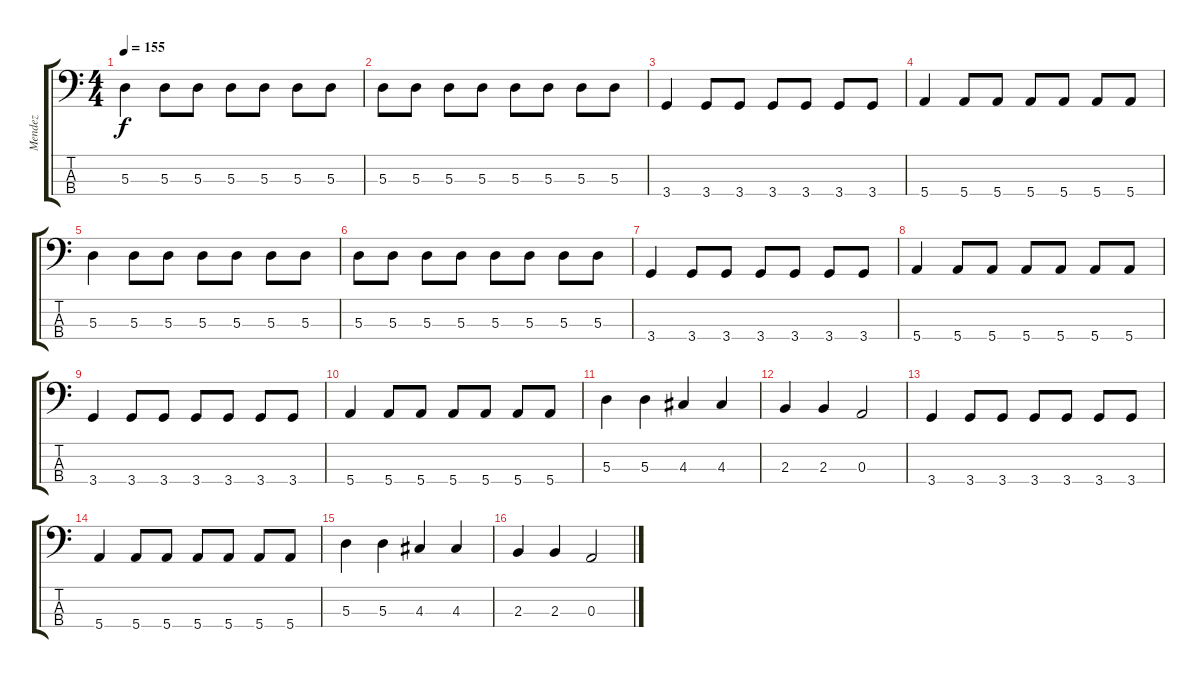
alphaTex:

\track ("Mendez" "Mendez") {instrument electricbasspick}
\staff {score tabs}
\tuning (G2 D2 A1 E1) {hide}
\ts (4 4)
\tempo 155
\clef f4
\ks c
5.3.4{dy f} 5.3.8 5.3.8 5.3.8 5.3.8 5.3.8 5.3.8 |
5.3.8 5.3.8 5.3.8 5.3.8 5.3.8 5.3.8 5.3.8 5.3.8 |
3.4.4 3.4.8 3.4.8 3.4.8 3.4.8 3.4.8 3.4.8 |
5.4.4 5.4.8 5.4.8 5.4.8 5.4.8 5.4.8 5.4.8 |
5.3.4 5.3.8 5.3.8 5.3.8 5.3.8 5.3.8 5.3.8 |
5.3.8 5.3.8 5.3.8 5.3.8 5.3.8 5.3.8 5.3.8 5.3.8 |
3.4.4 3.4.8 3.4.8 3.4.8 3.4.8 3.4.8 3.4.8 |
5.4.4 5.4.8 5.4.8 5.4.8 5.4.8 5.4.8 5.4.8 |
3.4.4 3.4.8 3.4.8 3.4.8 3.4.8 3.4.8 3.4.8 |
5.4.4 5.4.8 5.4.8 5.4.8 5.4.8 5.4.8 5.4.8 |
5.3.4 5.3.4 4.3.4 4.3.4 |
2.3.4 2.3.4 0.3.2 |
3.4.4 3.4.8 3.4.8 3.4.8 3.4.8 3.4.8 3.4.8 |
5.4.4 5.4.8 5.4.8 5.4.8 5.4.8 5.4.8 5.4.8 |
5.3.4 5.3.4 4.3.4 4.3.4 |
2.3.4 2.3.4 0.3.2
